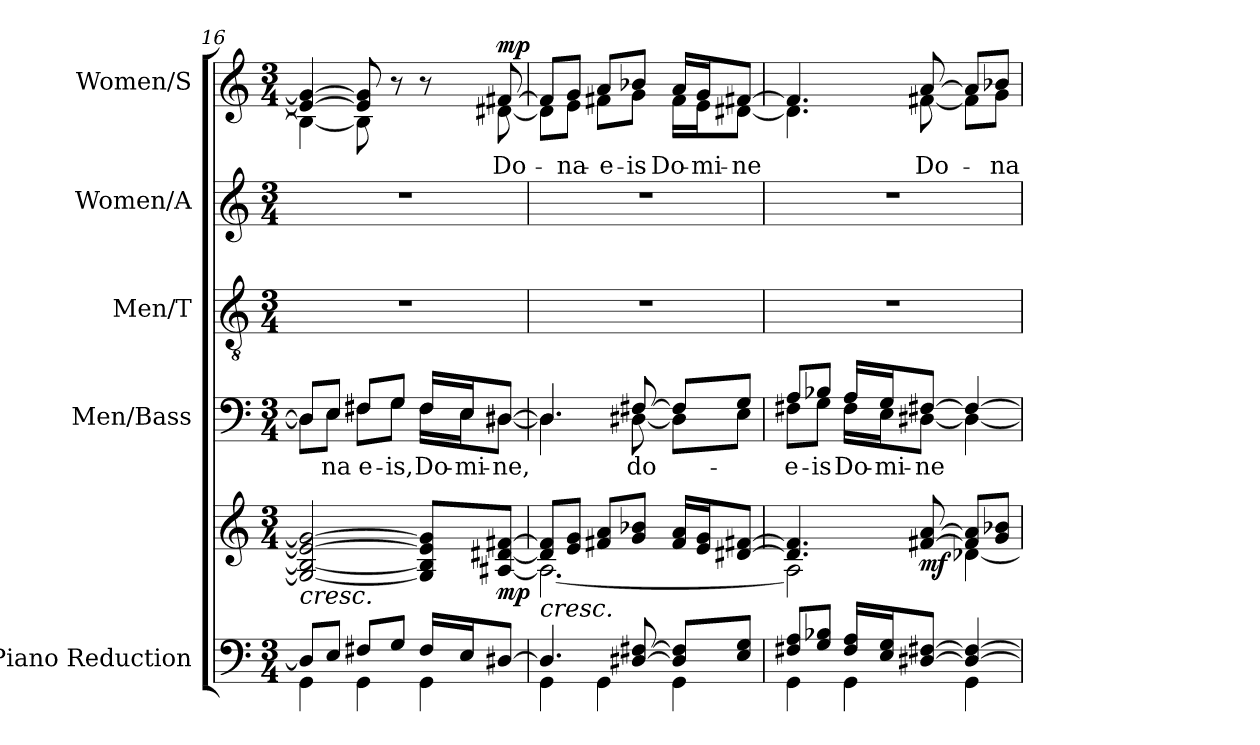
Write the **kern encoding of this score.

**kern	**kern	**dynam	**kern	**text	**kern	**kern	**kern	**text	**dynam
*part5	*part5	*part5	*part4	*part4	*part3	*part2	*part1	*part1	*part1
*staff6	*staff5	*staff5/6	*staff4	*staff4	*staff3	*staff2	*staff1	*staff1	*staff1
*I"Piano Reduction	*	*	*I"Men/Bass	*	*I"Men/T	*I"Women/A	*I"Women/S	*	*
*I'Pno	*	*	*	*	*	*	*	*	*
!!LO:LB:g=z
*clefF4	*clefG2	*	*clefF4	*	*clefGv2	*clefG2	*clefG2	*	*
*k[]	*k[]	*	*k[]	*	*k[]	*k[]	*k[]	*	*
*M3/4	*M3/4	*	*M3/4	*	*M3/4	*M3/4	*M3/4	*	*
=16	=16	=16	=16	=16	=16	=16	=16	=16	=16
*^	*	*	*^	*	*	*	*^	*	*
!	!	!LO:TX:b:i:t=cresc.	!	!	!	!	!	!	!	!	!	!
8D#/L]	4GG\	2G/_ 2B-/_ 2e-/_ 2g-/_	.	8D#/L]	8D#\L]	.	2.r	2.r	4e-/_ 4g-/_	4B-\_	.	.
!	!	!	!	!	!	!LO:LY:a	!	!	!	!	!	!
8E/J	.	.	.	8E/J	8E\J	-na	.	.	.	.	.	.
!	!	!	!	!	!	!LO:LY:a	!	!	!	!	!	!
8F#X/L	4GG\	.	.	8F#X/L	8F#\L	e-	.	.	8e-/] 8g-/]	8B-\]	.	.
!	!	!	!	!	!	!LO:LY:a	!	!	!	!	!	!
8G/J	.	.	.	8G/J	8G\J	-is,	.	.	8r	8ryy	.	.
!	!	!	!	!	!	!LO:LY:a	!	!	!	!	!	!
16F#/LL	4GG\	8G/] 8B-/] 8e-/] 8g-/]L	.	16F#/LL	16F#\LL	Do-	.	.	8r	8ryy	.	.
!	!	!	!	!	!	!LO:LY:a	!	!	!	!	!	!
16E/J	.	.	.	16E/J	16E\J	-mi-	.	.	.	.	.	.
!	!	!	!LO:DY:b	!	!	!LO:LY:a	!	!	!	!	!LO:LY:a	!LO:DY:a
[8D#X/J	.	[8A#X/ [8d#X/ [8f#X/J	mp	[8D#X/J	[8D#\J	-ne,	.	.	[8f#X/	[8d#X\	Do-	mp
=17	=17	=17	=17	=17	=17	=17	=17	=17	=17	=17	=17	=17
*	*	*^	*	*	*	*	*	*	*	*	*	*
!	!	!LO:TX:b:i:t=cresc.	!	!	!	!	!	!	!	!	!	!	!
4.D#/]	4GG\	8d#/] 8f#/]L	2.A#\_	.	4.D#/]	4.D#\]	.	2.r	2.r	8f#/L]	8d#\L]	.	.
!	!	!	!	!	!	!	!	!	!	!	!	!LO:LY:a	!
.	.	8e/ 8g/J	.	.	.	.	.	.	.	8g/J	8e\J	-na-	.
!	!	!	!	!	!	!	!	!	!	!	!	!LO:LY:a	!
.	4GG\	8f#X/ 8a/L	.	.	.	.	.	.	.	8a/L	8f#X\L	-e-	.
!	!	!	!	!	!	!	!LO:LY:a	!	!	!	!	!LO:LY:a	!
[8D#X/ [8F#X/	.	8g/ 8b-X/J	.	.	[8F#X/	[8D#X\	do-	.	.	8b-X/J	8g\J	-is	.
!	!	!	!	!	!	!	!	!	!	!	!	!LO:LY:a	!
8D#/] 8F#/]L	4GG\	16f#/ 16a/LL	.	.	8F#/L]	8D#\L]	.	.	.	16a/LL	16f#\LL	Do-	.
!	!	!	!	!	!	!	!	!	!	!	!	!LO:LY:a	!
.	.	16e/ 16g/J	.	.	.	.	.	.	.	16g/J	16e\J	-mi-	.
!	!	!	!	!	!	!	!	!	!	!	!	!LO:LY:a	!
8E/ 8G/J	.	[8d#X/ [8f#X/J	.	.	8G/J	8E\J	.	.	.	[8f#X/J	[8d#X\J	-ne	.
!!LO:PB:g=z	!!
=18	=18	=18	=18	=18	=18	=18	=18	=18	=18	=18	=18	=18	=18
!	!	!	!	!	!	!	!LO:LY:a	!	!	!	!	!	!
8F#X/ 8A/L	4GG\	4.d#/] 4.f#/]	2A#\]	.	8A/L	8F#X\L	-e-	2.r	2.r	4.f#/]	4.d#\]	.	.
!	!	!	!	!	!	!	!LO:LY:a	!	!	!	!	!	!
8G/ 8B-X/J	.	.	.	.	8B-X/J	8G\J	-is	.	.	.	.	.	.
!	!	!	!	!	!	!	!LO:LY:a	!	!	!	!	!	!
16F#/ 16A/LL	4GG\	.	.	.	16A/LL	16F#\LL	Do-	.	.	.	.	.	.
!	!	!	!	!	!	!	!LO:LY:a	!	!	!	!	!	!
16E/ 16G/J	.	.	.	.	16G/J	16E\J	-mi-	.	.	.	.	.	.
!	!	!	!	!LO:DY:b	!	!	!LO:LY:a	!	!	!	!	!LO:LY:a	!
[8D#X/ [8F#X/J	.	[8f#X/ [8a/	.	mf	[8F#X/J	[8D#X\J	-ne	.	.	[8a/	[8f#X\	Do-	.
4D#/_ 4F#/_	4GG\	8f#/] 8a/]L	[4d-X\	.	4F#/_	4D#\_	.	.	.	8a/L]	8f#\L]	.	.
!	!	!	!	!	!	!	!	!	!	!	!	!LO:LY:a	!
.	.	8g/ 8b-X/J	.	.	.	.	.	.	.	8b-X/J	8g\J	-na	.
*v	*v	*	*	*	*v	*v	*	*	*	*v	*v	*	*
*	*v	*v	*	*	*	*	*	*	*	*
=	=	=	=	=	=	=	=	=	=
*-	*-	*-	*-	*-	*-	*-	*-	*-	*-
